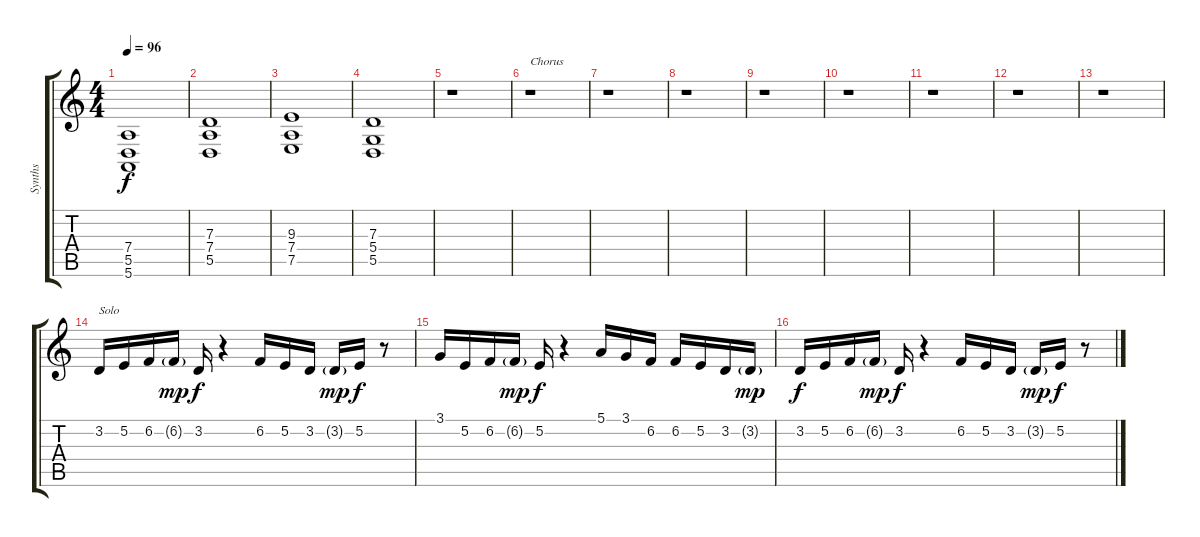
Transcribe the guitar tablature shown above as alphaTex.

\track ("Synths" "Synths") {instrument stringensemble1}
\staff {score tabs}
\tuning (E4 B3 G3 D3 A2 E2) {hide}
\ts (4 4)
\tempo 96
\clef g2
\ks c
(7.4 5.5 5.6).1{dy f} |
(7.3 7.4 5.5).1 |
(9.3 7.4 7.5).1 |
(7.3 5.4 5.5).1 |
r.1 |
r.1{txt "Chorus"} |
r.1 |
r.1 |
r.1 |
r.1 |
r.1 |
r.1 |
r.1 |
3.2.16{txt "Solo" instrument lead2sawtooth} 5.2.16 6.2.16 6.2{g}.16{dy mp} 3.2.16{dy f} r.4 6.2.16 5.2.16 3.2.16 3.2{g}.16{dy mp} 5.2.16{dy f} r.8 |
3.1.16 5.2.16 6.2.16 6.2{g}.16{dy mp} 5.2.16{dy f} r.4 5.1.16 3.1.16 6.2.16 6.2.16 5.2.16 3.2.16 3.2{g}.16{dy mp} |
3.2.16{dy f} 5.2.16 6.2.16 6.2{g}.16{dy mp} 3.2.16{dy f} r.4 6.2.16 5.2.16 3.2.16 3.2{g}.16{dy mp} 5.2.16{dy f} r.8
